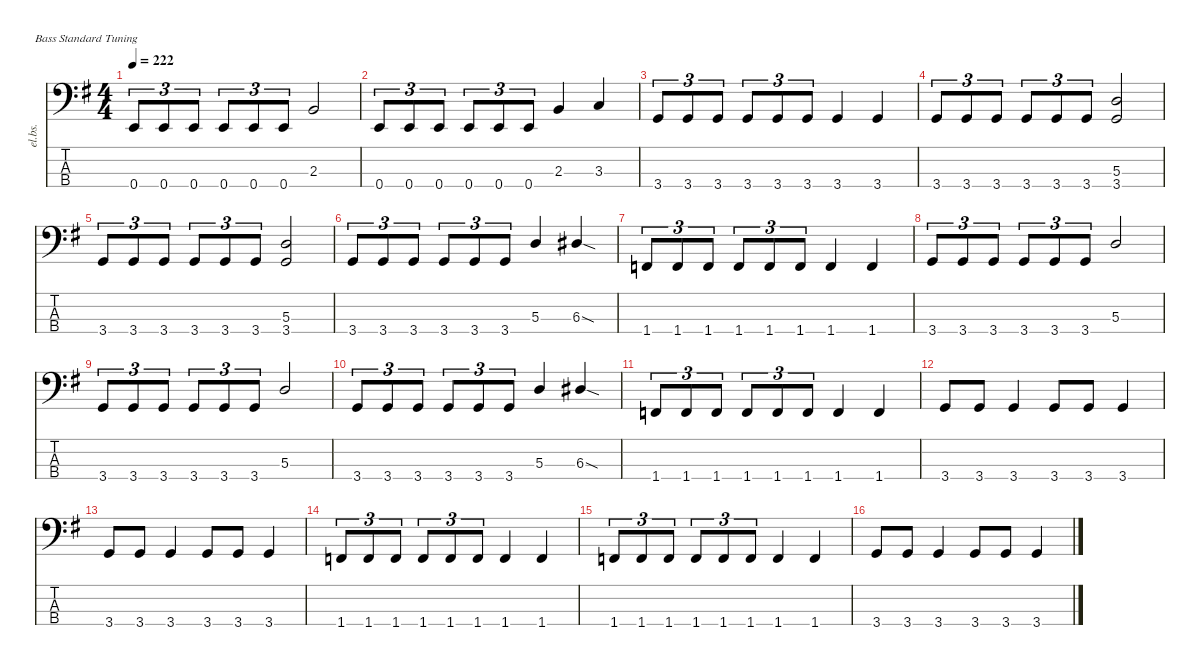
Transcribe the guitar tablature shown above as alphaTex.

\defaultSystemsLayout 4
\hideDynamics
\bracketExtendMode nobrackets
\otherSystemsTrackNameOrientation horizontal
\track ("Jason Newsted" "el.bs.") {defaultSystemsLayout 8 instrument electricbasspick}
\staff {score tabs}
\tuning (G2 D2 A1 E1)
\ts (4 4)
\tempo 222
\clef f4
\ks eminor
0.4{acc forcenatural}.8{tu (3 2) dy f beam Up} 0.4{acc forcenatural}.8{tu (3 2) beam Up} 0.4{acc forcenatural}.8{tu (3 2) beam Up} 0.4{acc forcenatural}.8{tu (3 2) beam Up} 0.4{acc forcenatural}.8{tu (3 2) beam Up} 0.4{acc forcenatural}.8{tu (3 2) beam Up} 2.3{acc forcenatural}.2{beam Up} |
0.4{acc forcenatural}.8{tu (3 2) beam Up} 0.4{acc forcenatural}.8{tu (3 2) beam Up} 0.4{acc forcenatural}.8{tu (3 2) beam Up} 0.4{acc forcenatural}.8{tu (3 2) beam Up} 0.4{acc forcenatural}.8{tu (3 2) beam Up} 0.4{acc forcenatural}.8{tu (3 2) beam Up} 2.3{acc forcenatural}.4{beam Up} 3.3{acc forcenatural}.4{beam Up} |
3.4{acc forcenatural}.8{tu (3 2) beam Up} 3.4{acc forcenatural}.8{tu (3 2) beam Up} 3.4{acc forcenatural}.8{tu (3 2) beam Up} 3.4{acc forcenatural}.8{tu (3 2) beam Up} 3.4{acc forcenatural}.8{tu (3 2) beam Up} 3.4{acc forcenatural}.8{tu (3 2) beam Up} 3.4{acc forcenatural}.4{beam Up} 3.4{acc forcenatural}.4{beam Up} |
3.4{acc forcenatural}.8{tu (3 2) beam Up} 3.4{acc forcenatural}.8{tu (3 2) beam Up} 3.4{acc forcenatural}.8{tu (3 2) beam Up} 3.4{acc forcenatural}.8{tu (3 2) beam Up} 3.4{acc forcenatural}.8{tu (3 2) beam Up} 3.4{acc forcenatural}.8{tu (3 2) beam Up} (5.3{acc forcenatural} 3.4{acc forcenatural}).2{beam Up} |
3.4{acc forcenatural}.8{tu (3 2) beam Up} 3.4{acc forcenatural}.8{tu (3 2) beam Up} 3.4{acc forcenatural}.8{tu (3 2) beam Up} 3.4{acc forcenatural}.8{tu (3 2) beam Up} 3.4{acc forcenatural}.8{tu (3 2) beam Up} 3.4{acc forcenatural}.8{tu (3 2) beam Up} (5.3{acc forcenatural} 3.4{acc forcenatural}).2{beam Up} |
3.4{acc forcenatural}.8{tu (3 2) beam Up} 3.4{acc forcenatural}.8{tu (3 2) beam Up} 3.4{acc forcenatural}.8{tu (3 2) beam Up} 3.4{acc forcenatural}.8{tu (3 2) beam Up} 3.4{acc forcenatural}.8{tu (3 2) beam Up} 3.4{acc forcenatural}.8{tu (3 2) beam Up} 5.3{acc forcenatural}.4{beam Up} 6.3{sod acc #}.4{beam Up} |
1.4{acc forcenatural}.8{tu (3 2) beam Up} 1.4{acc forcenatural}.8{tu (3 2) beam Up} 1.4{acc forcenatural}.8{tu (3 2) beam Up} 1.4{acc forcenatural}.8{tu (3 2) beam Up} 1.4{acc forcenatural}.8{tu (3 2) beam Up} 1.4{acc forcenatural}.8{tu (3 2) beam Up} 1.4{acc forcenatural}.4{beam Up} 1.4{acc forcenatural}.4{beam Up} |
3.4{acc forcenatural}.8{tu (3 2) beam Up} 3.4{acc forcenatural}.8{tu (3 2) beam Up} 3.4{acc forcenatural}.8{tu (3 2) beam Up} 3.4{acc forcenatural}.8{tu (3 2) beam Up} 3.4{acc forcenatural}.8{tu (3 2) beam Up} 3.4{acc forcenatural}.8{tu (3 2) beam Up} 5.3{acc forcenatural}.2{beam Up} |
3.4{acc forcenatural}.8{tu (3 2) beam Up} 3.4{acc forcenatural}.8{tu (3 2) beam Up} 3.4{acc forcenatural}.8{tu (3 2) beam Up} 3.4{acc forcenatural}.8{tu (3 2) beam Up} 3.4{acc forcenatural}.8{tu (3 2) beam Up} 3.4{acc forcenatural}.8{tu (3 2) beam Up} 5.3{acc forcenatural}.2{beam Up} |
3.4{acc forcenatural}.8{tu (3 2) beam Up} 3.4{acc forcenatural}.8{tu (3 2) beam Up} 3.4{acc forcenatural}.8{tu (3 2) beam Up} 3.4{acc forcenatural}.8{tu (3 2) beam Up} 3.4{acc forcenatural}.8{tu (3 2) beam Up} 3.4{acc forcenatural}.8{tu (3 2) beam Up} 5.3{acc forcenatural}.4{beam Up} 6.3{sod acc #}.4{beam Up} |
1.4{acc forcenatural}.8{tu (3 2) beam Up} 1.4{acc forcenatural}.8{tu (3 2) beam Up} 1.4{acc forcenatural}.8{tu (3 2) beam Up} 1.4{acc forcenatural}.8{tu (3 2) beam Up} 1.4{acc forcenatural}.8{tu (3 2) beam Up} 1.4{acc forcenatural}.8{tu (3 2) beam Up} 1.4{acc forcenatural}.4{beam Up} 1.4{acc forcenatural}.4{beam Up} |
3.4{acc forcenatural}.8{beam Up} 3.4{acc forcenatural}.8{beam Up} 3.4{acc forcenatural}.4{beam Up} 3.4{acc forcenatural}.8{beam Up} 3.4{acc forcenatural}.8{beam Up} 3.4{acc forcenatural}.4{beam Up} |
3.4{acc forcenatural}.8{beam Up} 3.4{acc forcenatural}.8{beam Up} 3.4{acc forcenatural}.4{beam Up} 3.4{acc forcenatural}.8{beam Up} 3.4{acc forcenatural}.8{beam Up} 3.4{acc forcenatural}.4{beam Up} |
1.4{acc forcenatural}.8{tu (3 2) beam Up} 1.4{acc forcenatural}.8{tu (3 2) beam Up} 1.4{acc forcenatural}.8{tu (3 2) beam Up} 1.4{acc forcenatural}.8{tu (3 2) beam Up} 1.4{acc forcenatural}.8{tu (3 2) beam Up} 1.4{acc forcenatural}.8{tu (3 2) beam Up} 1.4{acc forcenatural}.4{beam Up} 1.4{acc forcenatural}.4{beam Up} |
1.4{acc forcenatural}.8{tu (3 2) beam Up} 1.4{acc forcenatural}.8{tu (3 2) beam Up} 1.4{acc forcenatural}.8{tu (3 2) beam Up} 1.4{acc forcenatural}.8{tu (3 2) beam Up} 1.4{acc forcenatural}.8{tu (3 2) beam Up} 1.4{acc forcenatural}.8{tu (3 2) beam Up} 1.4{acc forcenatural}.4{beam Up} 1.4{acc forcenatural}.4{beam Up} |
3.4{acc forcenatural}.8{beam Up} 3.4{acc forcenatural}.8{beam Up} 3.4{acc forcenatural}.4{beam Up} 3.4{acc forcenatural}.8{beam Up} 3.4{acc forcenatural}.8{beam Up} 3.4{acc forcenatural}.4{beam Up}
